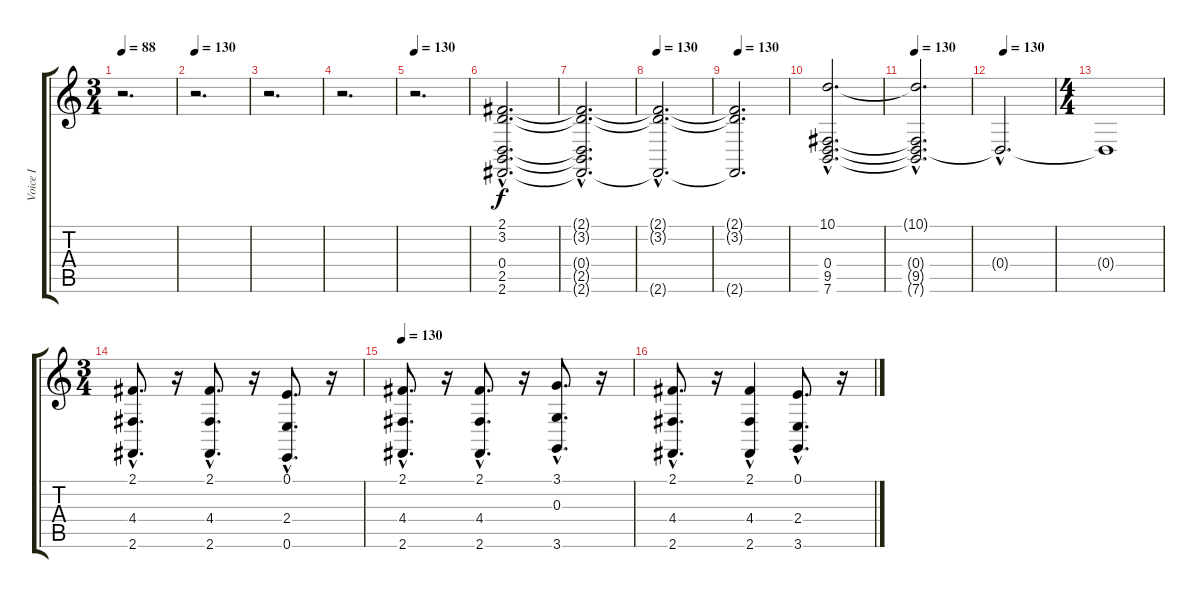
\track ("Voice I" "Voice I") {instrument choiraahs}
\staff {score tabs}
\tuning (E4 B3 G3 D3 A2 E2) {hide}
\ts (3 4)
\tempo 88
\tempo 130
\tempo 88
\clef g2
\ks c
r.2{d dy f instrument choiraahs} |
\tempo 130
r.2{d} |
r.2{d} |
r.2{d} |
\tempo 130
r.2{d} |
(2.1{hac} 3.2{hac} 0.4{hac} 2.5{hac} 2.6{hac}).2{d} |
(2.1{hac t} 3.2{hac t} 0.4{hac t} 2.5{hac t} 2.6{hac t}).2{d} |
\tempo 130
(2.1{hac t} 3.2{hac t} 2.6{hac t}).2{d} |
\tempo (130 0.08333333333333333)
(2.1{t} 3.2{t} 2.6{t}).2{d} |
(10.1{hac} 0.4{hac} 9.5{hac} 7.6{hac}).2{d} |
\tempo 130
(10.1{hac t} 0.4{hac t} 9.5{hac t} 7.6{hac t}).2{d} |
\tempo (130 0.08333333333333333)
0.4{hac t}.2{d} |
\ts (4 4)
0.4{t}.1 |
\ts (3 4)
(2.1 4.4{hac} 2.6{hac}).8{d} r.16 (2.1 4.4{hac} 2.6{hac}).8{d} r.16 (0.1 2.4{hac} 0.6{hac}).8{d} r.16 |
\tempo 130
(2.1 4.4{hac} 2.6{hac}).8{d} r.16 (2.1 4.4{hac} 2.6{hac}).8{d} r.16 (3.1 0.3{hac} 3.6{hac}).8{d} r.16 |
(2.1 4.4{hac} 2.6{hac}).8{d} r.16 (2.1 4.4 2.6{hac}).4 (0.1 2.4{hac} 3.6{hac}).8{d} r.16
